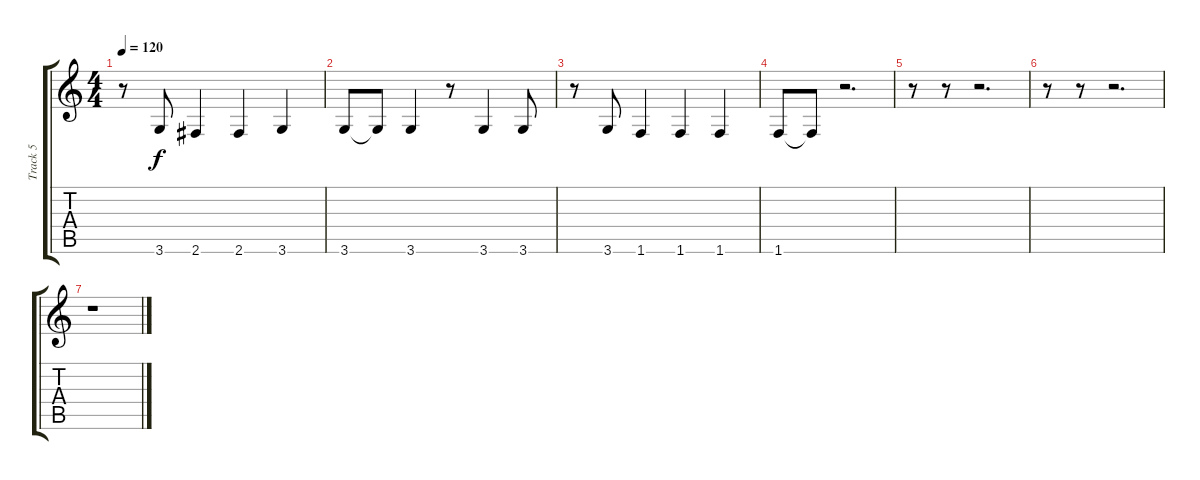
\track ("Track 5" "Track 5") {instrument electricbasspick}
\staff {score tabs}
\tuning (E4 B3 G3 D3 A2 E2) {hide}
\ts (4 4)
\tempo 120
\clef g2
\ks c
r.8{dy f} 3.6.8 2.6.4 2.6.4 3.6.4 |
3.6.8 3.6{t}.8 3.6.4 r.8 3.6.4 3.6.8 |
r.8 3.6.8 1.6.4 1.6.4 1.6.4 |
1.6.8 1.6{t}.8 r.2{d} |
r.8 r.8 r.2{d} |
r.8 r.8 r.2{d} |
r.1
